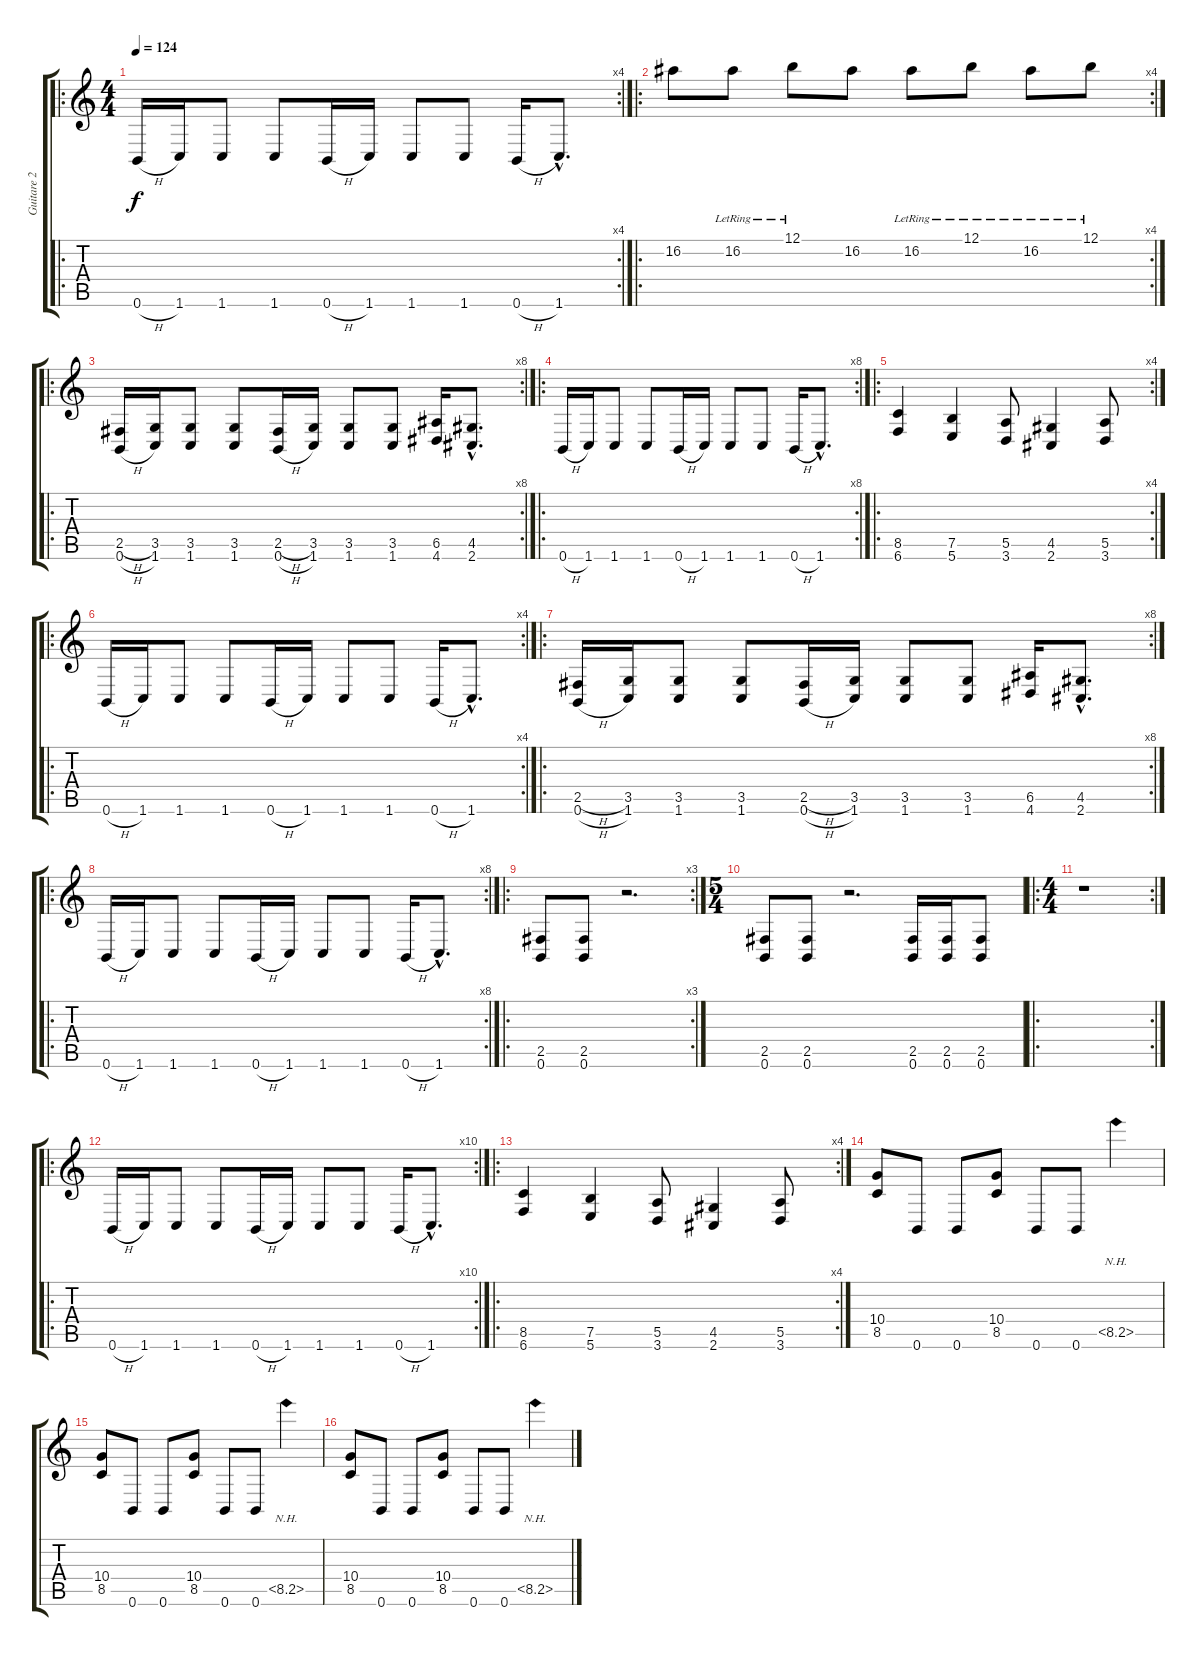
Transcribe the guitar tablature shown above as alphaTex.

\track ("Guitare 2" "Guitare 2") {instrument distortionguitar}
\staff {score tabs}
\tuning (B3 Gb3 D3 A2 E2 B1) {hide}
\ro
\rc 4
\ts (4 4)
\tempo 124
\clef g2
\ks c
0.6{h}.16{dy f instrument distortionguitar} 1.6.16 1.6.8 1.6.8 0.6{h}.16 1.6.16 1.6.8 1.6.8 0.6{h}.16 1.6{hac}.8{d} |
\ro
\rc 4
16.2.8 16.2{lr}.8 12.1{lr}.8 16.2.8 16.2{lr}.8 12.1{lr}.8 16.2{lr}.8 12.1{lr}.8 |
\ro
\rc 8
(2.5{h} 0.6{h}).16 (3.5 1.6).16 (3.5 1.6).8 (3.5 1.6).8 (2.5{h} 0.6{h}).16 (3.5 1.6).16 (3.5 1.6).8 (3.5 1.6).8 (6.5 4.6).16 (4.5{hac} 2.6{hac}).8{d} |
\ro
\rc 8
0.6{h}.16 1.6.16 1.6.8 1.6.8 0.6{h}.16 1.6.16 1.6.8 1.6.8 0.6{h}.16 1.6{hac}.8{d} |
\ro
\rc 4
(8.5 6.6).4 (7.5 5.6).4 (5.5 3.6).8 (4.5 2.6).4 (5.5 3.6).8 |
\ro
\rc 4
0.6{h}.16 1.6.16 1.6.8 1.6.8 0.6{h}.16 1.6.16 1.6.8 1.6.8 0.6{h}.16 1.6{hac}.8{d} |
\ro
\rc 8
(2.5{h} 0.6{h}).16 (3.5 1.6).16 (3.5 1.6).8 (3.5 1.6).8 (2.5{h} 0.6{h}).16 (3.5 1.6).16 (3.5 1.6).8 (3.5 1.6).8 (6.5 4.6).16 (4.5{hac} 2.6{hac}).8{d} |
\ro
\rc 8
0.6{h}.16 1.6.16 1.6.8 1.6.8 0.6{h}.16 1.6.16 1.6.8 1.6.8 0.6{h}.16 1.6{hac}.8{d} |
\ro
\rc 3
(2.5 0.6).8 (2.5 0.6).8 r.2{d} |
\ts (5 4)
(2.5 0.6).8 (2.5 0.6).8 r.2{d} (2.5 0.6).16 (2.5 0.6).16 (2.5 0.6).8 |
\ro
\rc 2
\ts (4 4)
r.1 |
\ro
\rc 10
0.6{h}.16 1.6.16 1.6.8 1.6.8 0.6{h}.16 1.6.16 1.6.8 1.6.8 0.6{h}.16 1.6{hac}.8{d} |
\ro
\rc 4
(8.5 6.6).4 (7.5 5.6).4 (5.5 3.6).8 (4.5 2.6).4 (5.5 3.6).8 |
(10.4 8.5).8 0.6.8 0.6.8 (10.4 8.5).8 0.6.8 0.6.8 8.5{nh}.4 |
(10.4 8.5).8 0.6.8 0.6.8 (10.4 8.5).8 0.6.8 0.6.8 8.5{nh}.4 |
(10.4 8.5).8 0.6.8 0.6.8 (10.4 8.5).8 0.6.8 0.6.8 8.5{nh}.4
